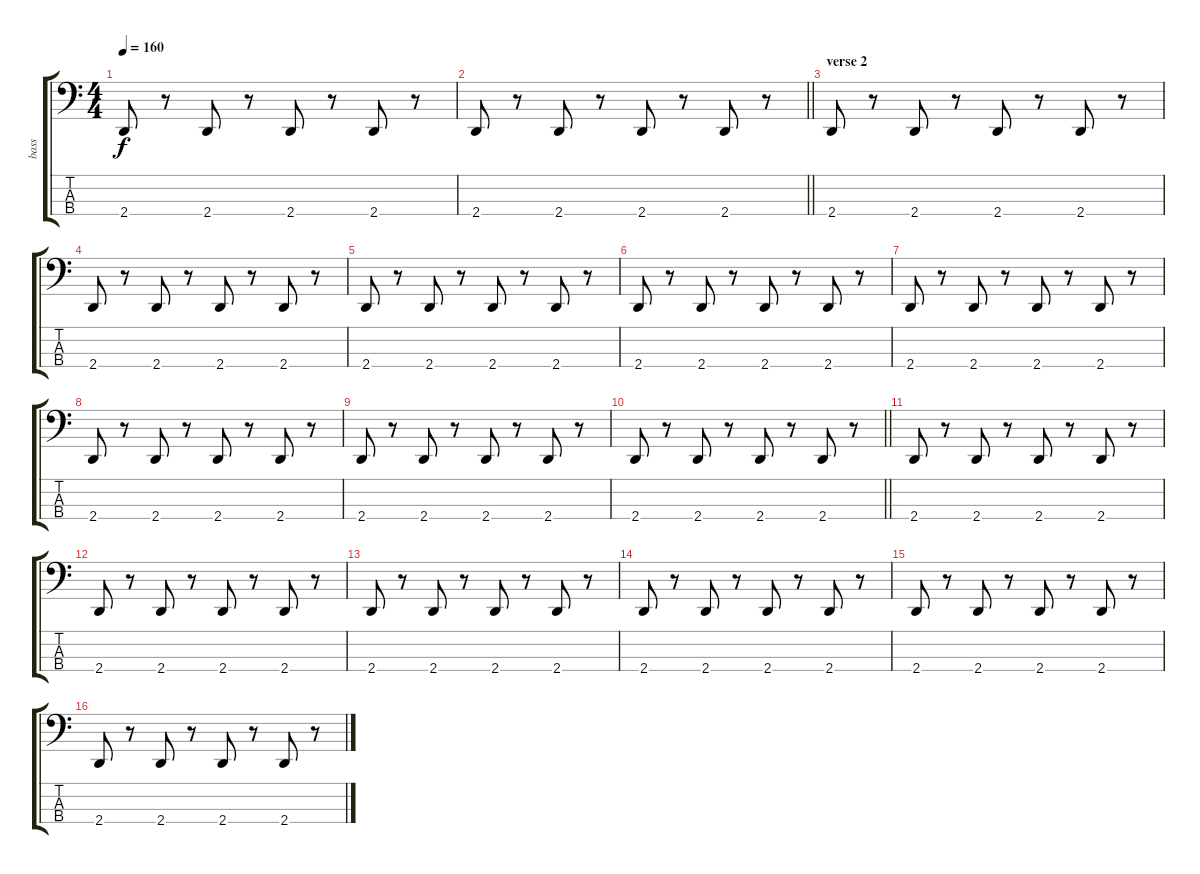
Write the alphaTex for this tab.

\track ("bass" "bass") {instrument electricbasspick}
\staff {score tabs}
\tuning (F2 C2 G1 C1) {hide}
\ts (4 4)
\tempo 160
\clef f4
\ks c
2.4.8{dy f} r.8 2.4.8 r.8 2.4.8 r.8 2.4.8 r.8 |
\barLineRight lightlight
2.4.8 r.8 2.4.8 r.8 2.4.8 r.8 2.4.8 r.8 |
\section ("" "verse 2")
2.4.8 r.8 2.4.8 r.8 2.4.8 r.8 2.4.8 r.8 |
2.4.8 r.8 2.4.8 r.8 2.4.8 r.8 2.4.8 r.8 |
2.4.8 r.8 2.4.8 r.8 2.4.8 r.8 2.4.8 r.8 |
2.4.8 r.8 2.4.8 r.8 2.4.8 r.8 2.4.8 r.8 |
2.4.8 r.8 2.4.8 r.8 2.4.8 r.8 2.4.8 r.8 |
2.4.8 r.8 2.4.8 r.8 2.4.8 r.8 2.4.8 r.8 |
2.4.8 r.8 2.4.8 r.8 2.4.8 r.8 2.4.8 r.8 |
\barLineRight lightlight
2.4.8 r.8 2.4.8 r.8 2.4.8 r.8 2.4.8 r.8 |
2.4.8 r.8 2.4.8 r.8 2.4.8 r.8 2.4.8 r.8 |
2.4.8 r.8 2.4.8 r.8 2.4.8 r.8 2.4.8 r.8 |
2.4.8 r.8 2.4.8 r.8 2.4.8 r.8 2.4.8 r.8 |
2.4.8 r.8 2.4.8 r.8 2.4.8 r.8 2.4.8 r.8 |
2.4.8 r.8 2.4.8 r.8 2.4.8 r.8 2.4.8 r.8 |
2.4.8 r.8 2.4.8 r.8 2.4.8 r.8 2.4.8 r.8
